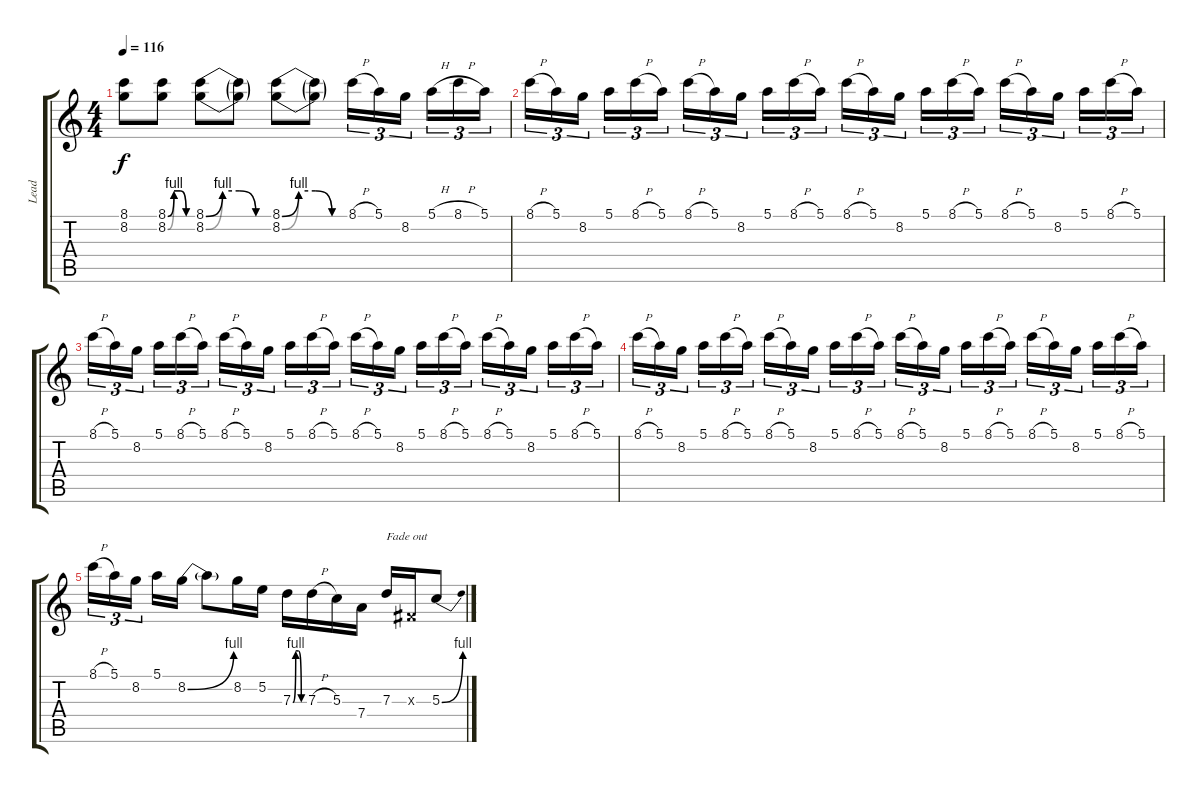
\track ("Lead" "Lead") {instrument overdrivenguitar}
\staff {score tabs}
\tuning (E4 B3 G3 D3 A2 E2) {hide}
\ts (4 4)
\tempo 116
\clef g2
\ks c
(8.1{t} 8.2{t}).8{dy f} (8.1{be (custom 0 0 15 4 30 4 45 0 60 0)} 8.2{be (custom 0 0 15 4 30 4 45 0 60 0)}).8 (8.1{be (custom 0 0 15 4 30 4 45 0 60 0)} 8.2{be (custom 0 0 15 4 30 4 45 0 60 0)}).8 (8.1{t} 8.2{t}).8 (8.1{be (custom 0 0 15 4 30 4 45 0 60 0)} 8.2{be (custom 0 0 15 4 30 4 45 0 60 0)}).8 (8.1{t} 8.2{t}).8 8.1{h}.16{tu (3 2)} 5.1.16{tu (3 2)} 8.2.16{tu (3 2)} 5.1{h}.16{tu (3 2)} 8.1{h}.16{tu (3 2)} 5.1.16{tu (3 2)} |
8.1{h}.16{tu (3 2) volume 6} 5.1.16{tu (3 2)} 8.2.16{tu (3 2)} 5.1.16{tu (3 2)} 8.1{h}.16{tu (3 2)} 5.1.16{tu (3 2)} 8.1{h}.16{tu (3 2)} 5.1.16{tu (3 2)} 8.2.16{tu (3 2)} 5.1.16{tu (3 2)} 8.1{h}.16{tu (3 2)} 5.1.16{tu (3 2)} 8.1{h}.16{tu (3 2)} 5.1.16{tu (3 2)} 8.2.16{tu (3 2)} 5.1.16{tu (3 2)} 8.1{h}.16{tu (3 2)} 5.1.16{tu (3 2)} 8.1{h}.16{tu (3 2)} 5.1.16{tu (3 2)} 8.2.16{tu (3 2)} 5.1.16{tu (3 2)} 8.1{h}.16{tu (3 2)} 5.1.16{tu (3 2)} |
8.1{h}.16{tu (3 2)} 5.1.16{tu (3 2)} 8.2.16{tu (3 2)} 5.1.16{tu (3 2)} 8.1{h}.16{tu (3 2)} 5.1.16{tu (3 2)} 8.1{h}.16{tu (3 2)} 5.1.16{tu (3 2)} 8.2.16{tu (3 2)} 5.1.16{tu (3 2)} 8.1{h}.16{tu (3 2)} 5.1.16{tu (3 2)} 8.1{h}.16{tu (3 2)} 5.1.16{tu (3 2)} 8.2.16{tu (3 2)} 5.1.16{tu (3 2)} 8.1{h}.16{tu (3 2)} 5.1.16{tu (3 2)} 8.1{h}.16{tu (3 2)} 5.1.16{tu (3 2)} 8.2.16{tu (3 2)} 5.1.16{tu (3 2)} 8.1{h}.16{tu (3 2)} 5.1.16{tu (3 2)} |
8.1{h}.16{tu (3 2) volume 0} 5.1.16{tu (3 2)} 8.2.16{tu (3 2)} 5.1.16{tu (3 2)} 8.1{h}.16{tu (3 2)} 5.1.16{tu (3 2)} 8.1{h}.16{tu (3 2)} 5.1.16{tu (3 2)} 8.2.16{tu (3 2)} 5.1.16{tu (3 2)} 8.1{h}.16{tu (3 2)} 5.1.16{tu (3 2)} 8.1{h}.16{tu (3 2)} 5.1.16{tu (3 2)} 8.2.16{tu (3 2)} 5.1.16{tu (3 2)} 8.1{h}.16{tu (3 2)} 5.1.16{tu (3 2)} 8.1{h}.16{tu (3 2)} 5.1.16{tu (3 2)} 8.2.16{tu (3 2)} 5.1.16{tu (3 2)} 8.1{h}.16{tu (3 2)} 5.1.16{tu (3 2)} |
8.1{h}.16{tu (3 2)} 5.1.16{tu (3 2)} 8.2.16{tu (3 2)} 5.1.16 8.2{be (bend 0 0 60 4)}.16 8.2{t}.8 8.2.16 5.2.16 7.3{be (custom 0 0 15 4 30 4 45 0 60 0)}.16 7.3{h}.16 5.3.16 7.4.16 7.3.16{txt "Fade out"} -1.3{x}.16 5.3{be (bend 0 0 60 4)}.8
